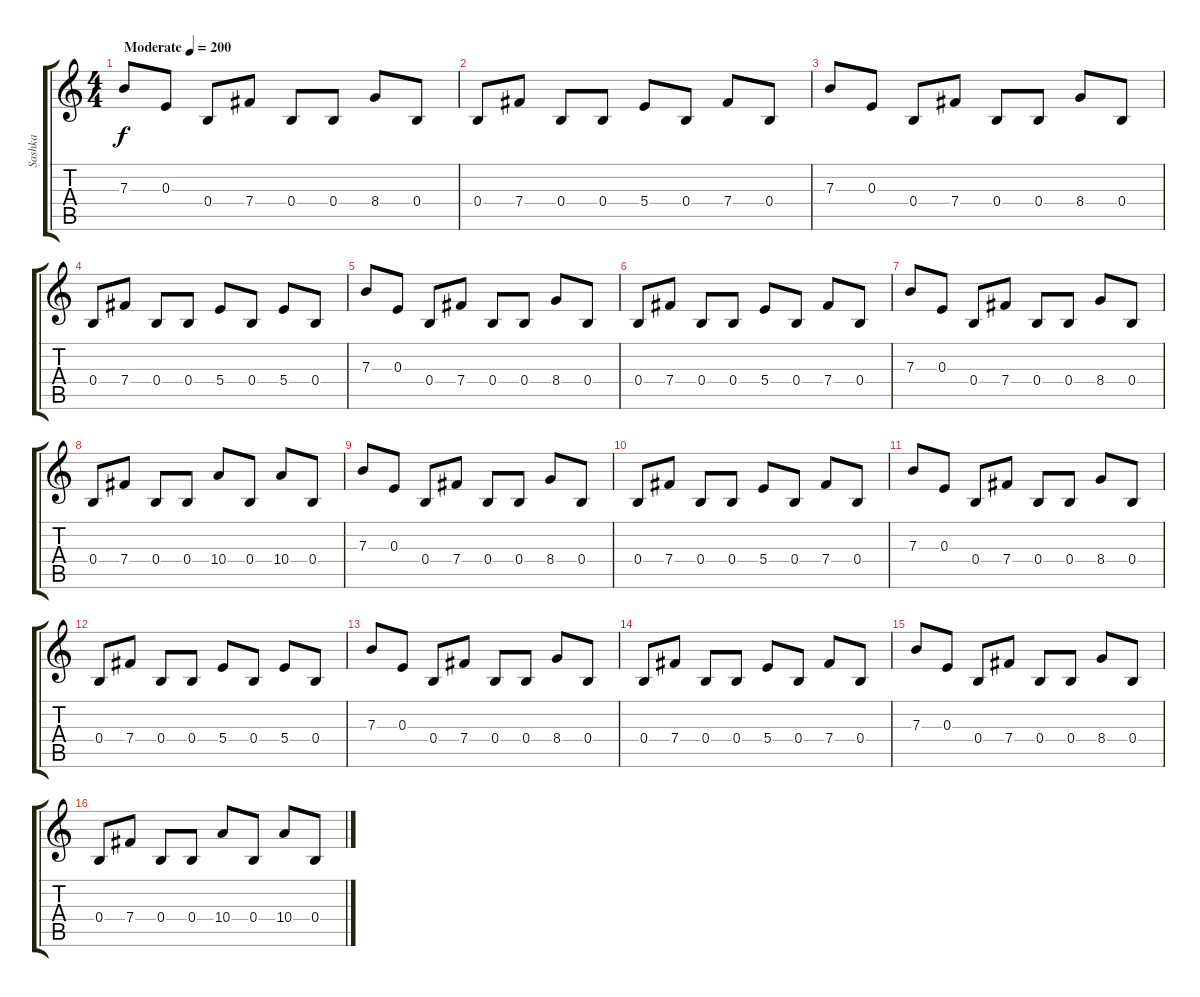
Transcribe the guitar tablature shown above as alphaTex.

\track ("Sashka" "Sashka") {instrument distortionguitar}
\staff {score tabs}
\tuning (Db4 Ab3 E3 B2 Gb2 B1) {hide}
\ts (4 4)
\tempo (200 "Moderate")
\clef g2
\ks c
7.3.8{dy f instrument distortionguitar} 0.3.8 0.4.8 7.4.8 0.4.8 0.4.8 8.4.8 0.4.8 |
0.4.8 7.4.8 0.4.8 0.4.8 5.4.8 0.4.8 7.4.8 0.4.8 |
7.3.8 0.3.8 0.4.8 7.4.8 0.4.8 0.4.8 8.4.8 0.4.8 |
0.4.8 7.4.8 0.4.8 0.4.8 5.4.8 0.4.8 5.4.8 0.4.8 |
7.3.8 0.3.8 0.4.8 7.4.8 0.4.8 0.4.8 8.4.8 0.4.8 |
0.4.8 7.4.8 0.4.8 0.4.8 5.4.8 0.4.8 7.4.8 0.4.8 |
7.3.8 0.3.8 0.4.8 7.4.8 0.4.8 0.4.8 8.4.8 0.4.8 |
0.4.8 7.4.8 0.4.8 0.4.8 10.4.8 0.4.8 10.4.8 0.4.8 |
7.3.8 0.3.8 0.4.8 7.4.8 0.4.8 0.4.8 8.4.8 0.4.8 |
0.4.8 7.4.8 0.4.8 0.4.8 5.4.8 0.4.8 7.4.8 0.4.8 |
7.3.8 0.3.8 0.4.8 7.4.8 0.4.8 0.4.8 8.4.8 0.4.8 |
0.4.8 7.4.8 0.4.8 0.4.8 5.4.8 0.4.8 5.4.8 0.4.8 |
7.3.8 0.3.8 0.4.8 7.4.8 0.4.8 0.4.8 8.4.8 0.4.8 |
0.4.8 7.4.8 0.4.8 0.4.8 5.4.8 0.4.8 7.4.8 0.4.8 |
7.3.8 0.3.8 0.4.8 7.4.8 0.4.8 0.4.8 8.4.8 0.4.8 |
0.4.8 7.4.8 0.4.8 0.4.8 10.4.8 0.4.8 10.4.8 0.4.8
